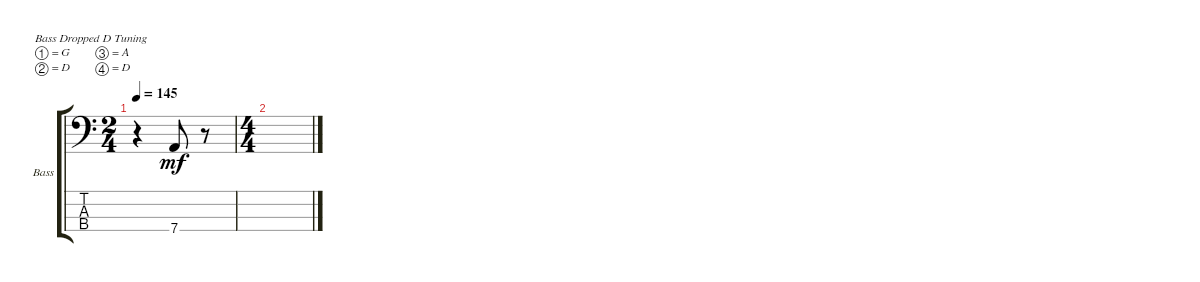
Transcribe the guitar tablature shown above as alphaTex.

\bracketExtendMode groupsimilarinstruments
\firstSystemTrackNameOrientation horizontal
\otherSystemsTrackNameOrientation horizontal
\track ("Bass" "Bass") {instrument electricbassfinger}
\staff {score tabs}
\tuning (G2 D2 A1 D1)
\ts (2 4)
\tempo 145
\clef f4
\ks c
r.4{dy mf instrument electricbassfinger} 7.4.8 r.8 |
\ts (4 4)
